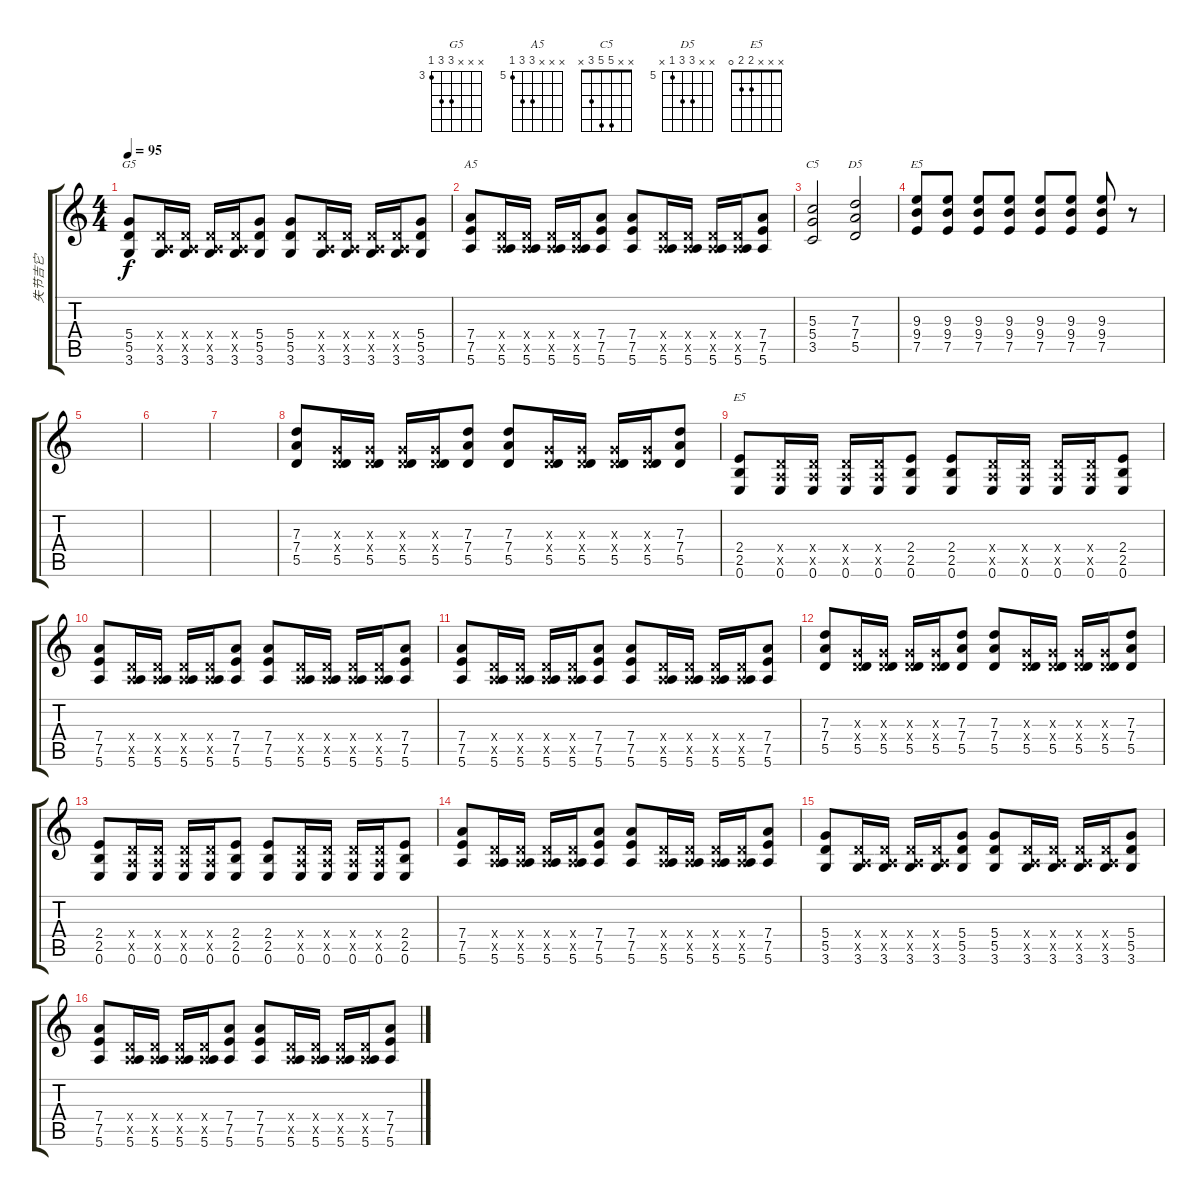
\track ("失节吉它" "失节吉它") {instrument distortionguitar}
\staff {score tabs}
\tuning (E4 B3 G3 D3 A2 E2) {hide}
\chord ("G5" x x x 5 5 3) {firstfret 3}
\chord ("A5" x x x 7 7 5) {firstfret 5}
\chord ("C5" x x 5 5 3 x)
\chord ("D5" x x 7 7 5 x) {firstfret 5}
\chord ("E5" x x 9 9 7 x) {firstfret 7}
\chord ("E5" x x x 2 2 0)
\ts (4 4)
\tempo 95
\clef g2
\ks c
(5.4 5.5 3.6).8{ch "G5" dy f} (0.4{x} 0.5{x} 3.6).16 (0.4{x} 0.5{x} 3.6).16 (0.4{x} 0.5{x} 3.6).16 (0.4{x} 0.5{x} 3.6).16 (5.4 5.5 3.6).8 (5.4 5.5 3.6).8 (0.4{x} 0.5{x} 3.6).16 (0.4{x} 0.5{x} 3.6).16 (0.4{x} 0.5{x} 3.6).16 (0.4{x} 0.5{x} 3.6).16 (5.4 5.5 3.6).8 |
(7.4 7.5 5.6).8{ch "A5"} (0.4{x} 0.5{x} 5.6).16 (0.4{x} 0.5{x} 5.6).16 (0.4{x} 0.5{x} 5.6).16 (0.4{x} 0.5{x} 5.6).16 (7.4 7.5 5.6).8 (7.4 7.5 5.6).8 (0.4{x} 0.5{x} 5.6).16 (0.4{x} 0.5{x} 5.6).16 (0.4{x} 0.5{x} 5.6).16 (0.4{x} 0.5{x} 5.6).16 (7.4 7.5 5.6).8 |
(5.3 5.4 3.5).2{ch "C5"} (7.3 7.4 5.5).2{ch "D5"} |
(9.3 9.4 7.5).8{ch "E5"} (9.3 9.4 7.5).8 (9.3 9.4 7.5).8 (9.3 9.4 7.5).8 (9.3 9.4 7.5).8 (9.3 9.4 7.5).8 (9.3 9.4 7.5).8 r.8 |
|
|
|
(7.3 7.4 5.5).8 (0.3{x} 0.4{x} 5.5).16 (0.3{x} 0.4{x} 5.5).16 (0.3{x} 0.4{x} 5.5).16 (0.3{x} 0.4{x} 5.5).16 (7.3 7.4 5.5).8 (7.3 7.4 5.5).8 (0.3{x} 0.4{x} 5.5).16 (0.3{x} 0.4{x} 5.5).16 (0.3{x} 0.4{x} 5.5).16 (0.3{x} 0.4{x} 5.5).16 (7.3 7.4 5.5).8 |
(2.4 2.5 0.6).8{ch "E5"} (0.4{x} 0.5{x} 0.6).16 (0.4{x} 0.5{x} 0.6).16 (0.4{x} 0.5{x} 0.6).16 (0.4{x} 0.5{x} 0.6).16 (2.4 2.5 0.6).8 (2.4 2.5 0.6).8 (0.4{x} 0.5{x} 0.6).16 (0.4{x} 0.5{x} 0.6).16 (0.4{x} 0.5{x} 0.6).16 (0.4{x} 0.5{x} 0.6).16 (2.4 2.5 0.6).8 |
(7.4 7.5 5.6).8 (0.4{x} 0.5{x} 5.6).16 (0.4{x} 0.5{x} 5.6).16 (0.4{x} 0.5{x} 5.6).16 (0.4{x} 0.5{x} 5.6).16 (7.4 7.5 5.6).8 (7.4 7.5 5.6).8 (0.4{x} 0.5{x} 5.6).16 (0.4{x} 0.5{x} 5.6).16 (0.4{x} 0.5{x} 5.6).16 (0.4{x} 0.5{x} 5.6).16 (7.4 7.5 5.6).8 |
(7.4 7.5 5.6).8 (0.4{x} 0.5{x} 5.6).16 (0.4{x} 0.5{x} 5.6).16 (0.4{x} 0.5{x} 5.6).16 (0.4{x} 0.5{x} 5.6).16 (7.4 7.5 5.6).8 (7.4 7.5 5.6).8 (0.4{x} 0.5{x} 5.6).16 (0.4{x} 0.5{x} 5.6).16 (0.4{x} 0.5{x} 5.6).16 (0.4{x} 0.5{x} 5.6).16 (7.4 7.5 5.6).8 |
(7.3 7.4 5.5).8 (0.3{x} 0.4{x} 5.5).16 (0.3{x} 0.4{x} 5.5).16 (0.3{x} 0.4{x} 5.5).16 (0.3{x} 0.4{x} 5.5).16 (7.3 7.4 5.5).8 (7.3 7.4 5.5).8 (0.3{x} 0.4{x} 5.5).16 (0.3{x} 0.4{x} 5.5).16 (0.3{x} 0.4{x} 5.5).16 (0.3{x} 0.4{x} 5.5).16 (7.3 7.4 5.5).8 |
(2.4 2.5 0.6).8 (0.4{x} 0.5{x} 0.6).16 (0.4{x} 0.5{x} 0.6).16 (0.4{x} 0.5{x} 0.6).16 (0.4{x} 0.5{x} 0.6).16 (2.4 2.5 0.6).8 (2.4 2.5 0.6).8 (0.4{x} 0.5{x} 0.6).16 (0.4{x} 0.5{x} 0.6).16 (0.4{x} 0.5{x} 0.6).16 (0.4{x} 0.5{x} 0.6).16 (2.4 2.5 0.6).8 |
(7.4 7.5 5.6).8 (0.4{x} 0.5{x} 5.6).16 (0.4{x} 0.5{x} 5.6).16 (0.4{x} 0.5{x} 5.6).16 (0.4{x} 0.5{x} 5.6).16 (7.4 7.5 5.6).8 (7.4 7.5 5.6).8 (0.4{x} 0.5{x} 5.6).16 (0.4{x} 0.5{x} 5.6).16 (0.4{x} 0.5{x} 5.6).16 (0.4{x} 0.5{x} 5.6).16 (7.4 7.5 5.6).8 |
(5.4 5.5 3.6).8 (0.4{x} 0.5{x} 3.6).16 (0.4{x} 0.5{x} 3.6).16 (0.4{x} 0.5{x} 3.6).16 (0.4{x} 0.5{x} 3.6).16 (5.4 5.5 3.6).8 (5.4 5.5 3.6).8 (0.4{x} 0.5{x} 3.6).16 (0.4{x} 0.5{x} 3.6).16 (0.4{x} 0.5{x} 3.6).16 (0.4{x} 0.5{x} 3.6).16 (5.4 5.5 3.6).8 |
(7.4 7.5 5.6).8 (0.4{x} 0.5{x} 5.6).16 (0.4{x} 0.5{x} 5.6).16 (0.4{x} 0.5{x} 5.6).16 (0.4{x} 0.5{x} 5.6).16 (7.4 7.5 5.6).8 (7.4 7.5 5.6).8 (0.4{x} 0.5{x} 5.6).16 (0.4{x} 0.5{x} 5.6).16 (0.4{x} 0.5{x} 5.6).16 (0.4{x} 0.5{x} 5.6).16 (7.4 7.5 5.6).8
